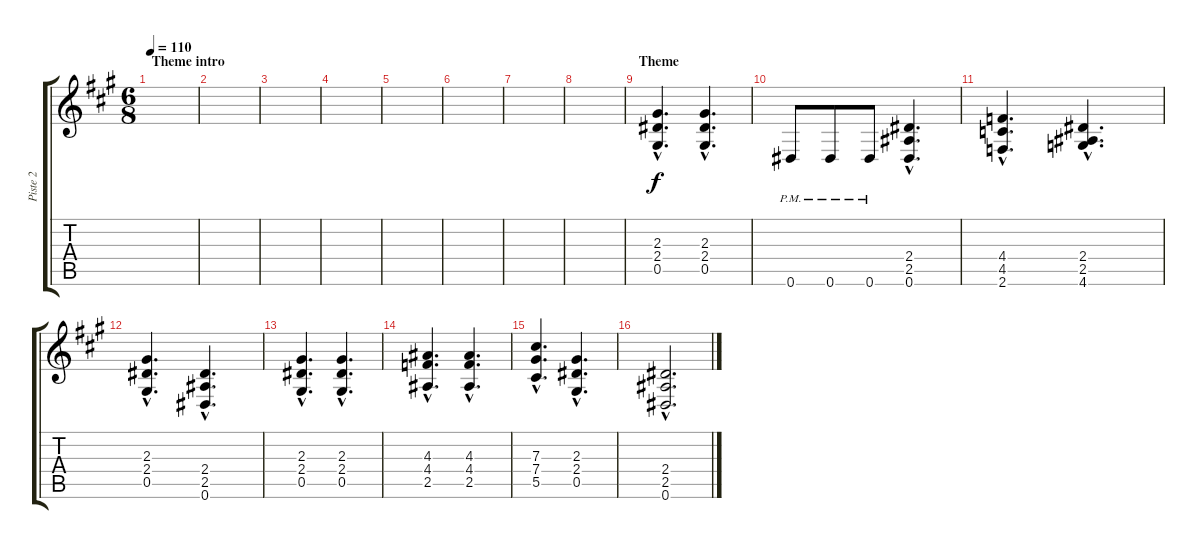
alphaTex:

\track ("Piste 2" "Piste 2") {instrument distortionguitar}
\staff {score tabs}
\tuning (Eb4 Bb3 Gb3 Db3 Ab2 Eb2) {hide}
\ts (6 8)
\section ("" "Theme intro")
\tempo 110
\clef g2
\ks a
|
|
|
|
|
|
|
|
\section ("" "Theme")
(2.3{hac} 2.4{hac} 0.5{hac}).4{d} (2.3{hac} 2.4{hac} 0.5{hac}).4{d} |
0.6{pm}.8 0.6{pm}.8 0.6{pm}.8 (2.4{hac} 2.5{hac} 0.6{hac}).4{d} |
(4.4{hac} 4.5{hac} 2.6{hac}).4{d} (2.4{hac} 2.5{hac} 4.6{hac}).4{d} |
(2.3{hac} 2.4{hac} 0.5{hac}).4{d} (2.4{hac} 2.5{hac} 0.6{hac}).4{d} |
(2.3{hac} 2.4{hac} 0.5{hac}).4{d} (2.3{hac} 2.4{hac} 0.5{hac}).4{d} |
(4.3{hac} 4.4{hac} 2.5{hac}).4{d} (4.3{hac} 4.4{hac} 2.5{hac}).4{d} |
(7.3{hac} 7.4{hac} 5.5{hac}).4{d} (2.3{hac} 2.4{hac} 0.5{hac}).4{d} |
(2.4{hac} 2.5{hac} 0.6{hac}).2{d}
